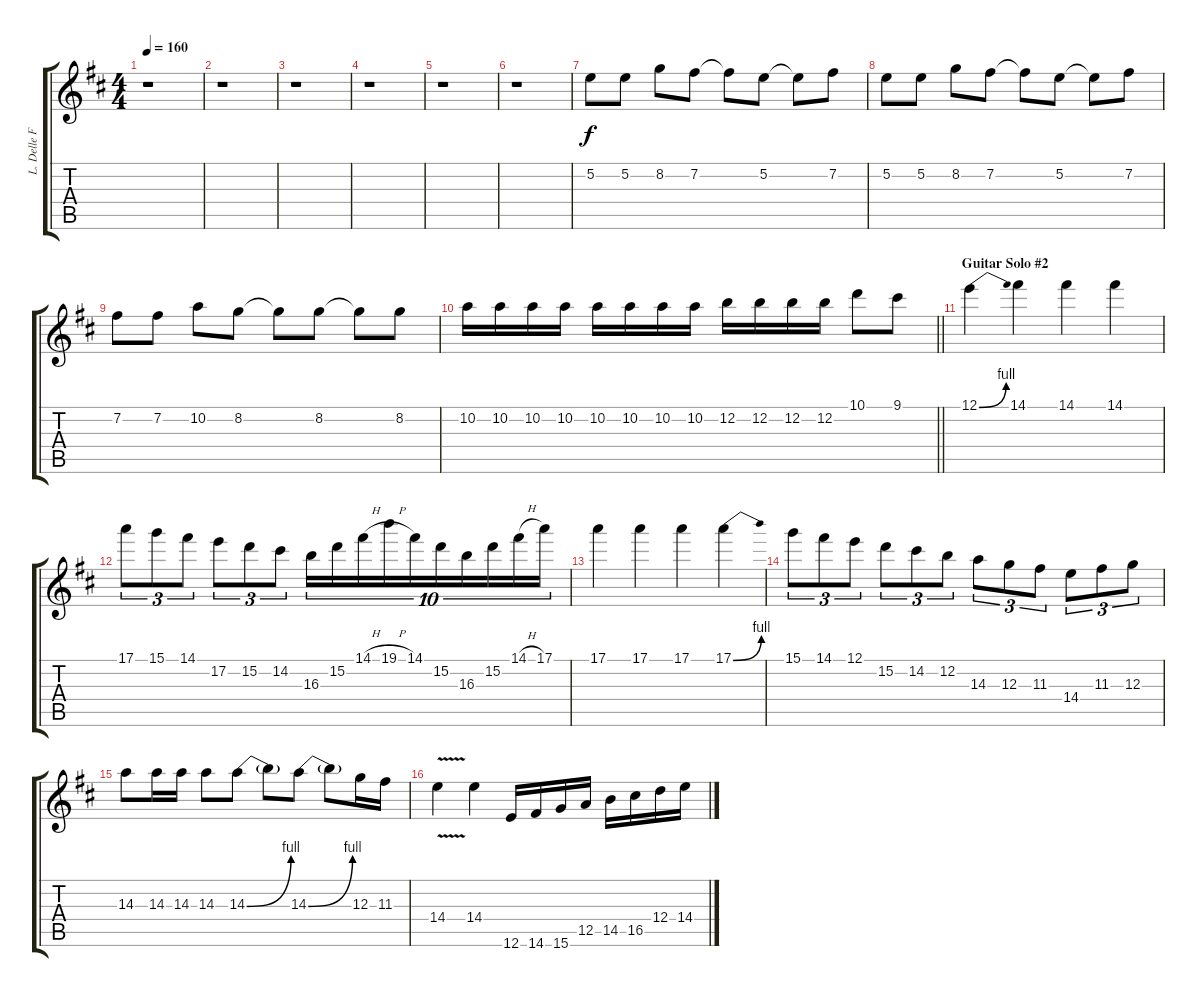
\track ("L. Delle Fave (Guitar Lead)" "L. Delle F") {instrument overdrivenguitar}
\staff {score tabs}
\tuning (E4 B3 G3 D3 A2 E2) {hide}
\ts (4 4)
\tempo 160
\clef g2
\ks bminor
r.1{dy f} |
r.1 |
r.1 |
r.1 |
r.1 |
r.1 |
5.2.8{volume 15} 5.2.8 8.2.8 7.2.8 7.2{t}.8 5.2.8 5.2{t}.8 7.2.8 |
5.2.8 5.2.8 8.2.8 7.2.8 7.2{t}.8 5.2.8 5.2{t}.8 7.2.8 |
7.2.8 7.2.8 10.2.8 8.2.8 8.2{t}.8 8.2.8 8.2{t}.8 8.2.8 |
\barLineRight lightlight
10.2.16 10.2.16 10.2.16 10.2.16 10.2.16 10.2.16 10.2.16 10.2.16 12.2.16 12.2.16 12.2.16 12.2.16 10.1.8 9.1.8 |
\section ("" "Guitar Solo #2")
12.1{be (bend 0 0 60 4)}.4 14.1.4 14.1.4 14.1.4 |
17.1.8{tu (3 2)} 15.1.8{tu (3 2)} 14.1.8{tu (3 2)} 17.2.8{tu (3 2)} 15.2.8{tu (3 2)} 14.2.8{tu (3 2)} 16.3.16{tu (10 8)} 15.2.16{tu (10 8)} 14.1{h}.16{tu (10 8)} 19.1{h}.16{tu (10 8)} 14.1.16{tu (10 8)} 15.2.16{tu (10 8)} 16.3.16{tu (10 8)} 15.2.16{tu (10 8)} 14.1{h}.16{tu (10 8)} 17.1.16{tu (10 8)} |
17.1.4 17.1.4 17.1.4 17.1{be (bend 0 0 60 4)}.4 |
15.1.8{tu (3 2)} 14.1.8{tu (3 2)} 12.1.8{tu (3 2)} 15.2.8{tu (3 2)} 14.2.8{tu (3 2)} 12.2.8{tu (3 2)} 14.3.8{tu (3 2)} 12.3.8{tu (3 2)} 11.3.8{tu (3 2)} 14.4.8{tu (3 2)} 11.3.8{tu (3 2)} 12.3.8{tu (3 2)} |
14.3.8 14.3.16 14.3.16 14.3.8 14.3{be (bend 0 0 60 4)}.8 14.3{t}.8 14.3{be (bend 0 0 60 4)}.8 14.3{t}.8 12.3.16 11.3.16 |
14.4{v}.4 14.4.4 12.6.16 14.6.16 15.6.16 12.5.16 14.5.16 16.5.16 12.4.16 14.4.16
